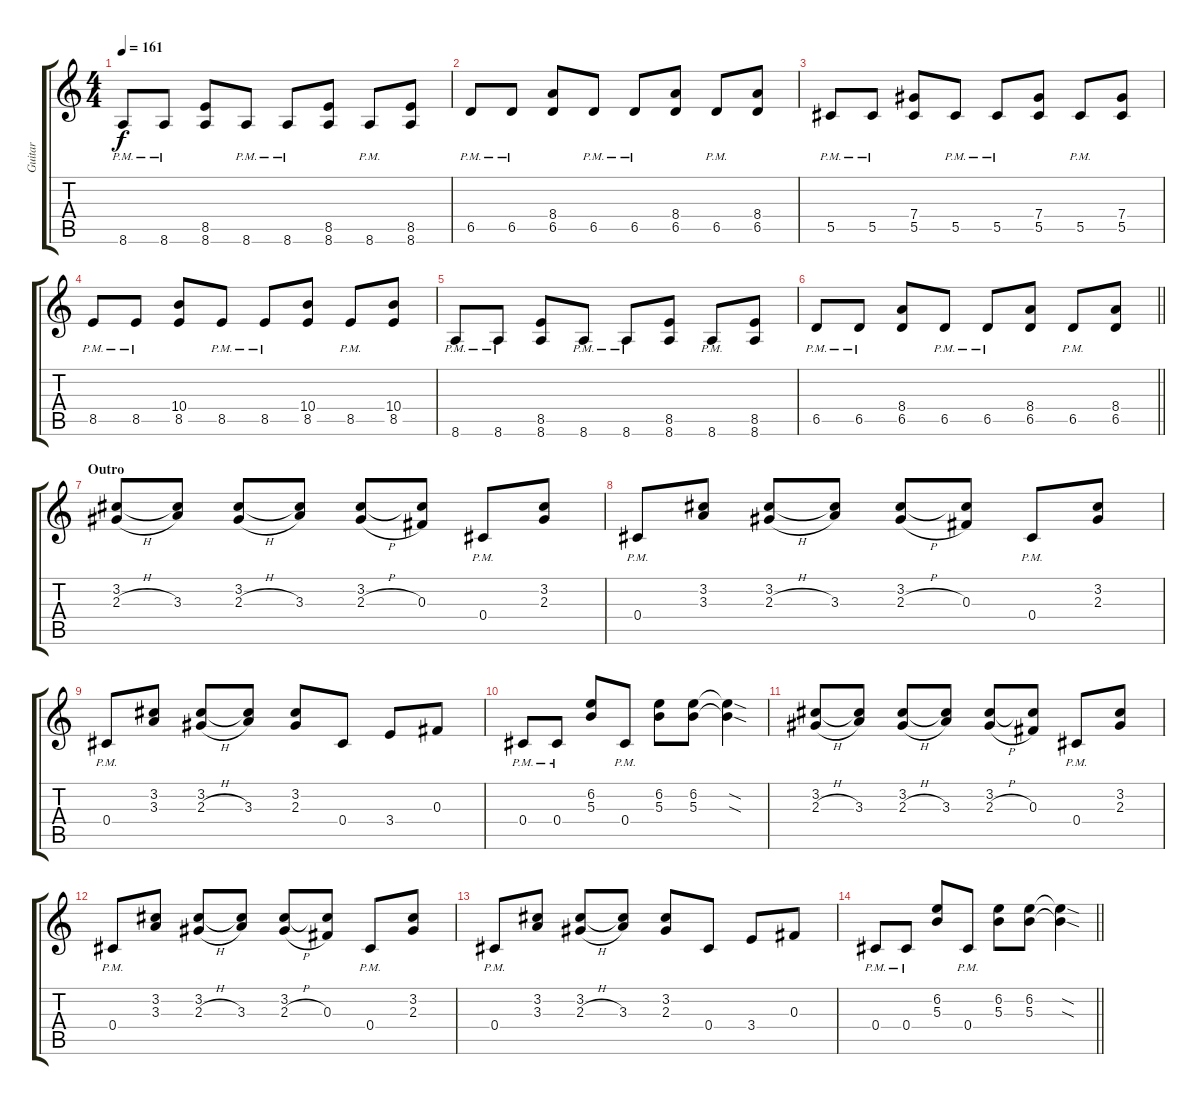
\track ("Guitar" "Guitar") {instrument distortionguitar}
\staff {score tabs}
\tuning (Eb4 Bb3 Gb3 Db3 Ab2 Db2) {hide}
\ts (4 4)
\tempo 161
\clef g2
\ks c
8.6{pm}.8{dy f} 8.6{pm}.8 (8.5 8.6).8 8.6{pm}.8 8.6{pm}.8 (8.5 8.6).8 8.6{pm}.8 (8.5 8.6).8 |
6.5{pm}.8 6.5{pm}.8 (8.4 6.5).8 6.5{pm}.8 6.5{pm}.8 (8.4 6.5).8 6.5{pm}.8 (8.4 6.5).8 |
5.5{pm}.8 5.5{pm}.8 (7.4 5.5).8 5.5{pm}.8 5.5{pm}.8 (7.4 5.5).8 5.5{pm}.8 (7.4 5.5).8 |
8.5{pm}.8 8.5{pm}.8 (10.4 8.5).8 8.5{pm}.8 8.5{pm}.8 (10.4 8.5).8 8.5{pm}.8 (10.4 8.5).8 |
8.6{pm}.8 8.6{pm}.8 (8.5 8.6).8 8.6{pm}.8 8.6{pm}.8 (8.5 8.6).8 8.6{pm}.8 (8.5 8.6).8 |
\barLineRight lightlight
6.5{pm}.8 6.5{pm}.8 (8.4 6.5).8 6.5{pm}.8 6.5{pm}.8 (8.4 6.5).8 6.5{pm}.8 (8.4 6.5).8 |
\section ("" "Outro")
(3.2 2.3{h}).8 (3.2{t} 3.3).8 (3.2 2.3{h}).8 (3.2{t} 3.3).8 (3.2 2.3{h}).8 (3.2{t} 0.3).8 0.4{pm}.8 (3.2 2.3).8 |
0.4{pm}.8 (3.2 3.3).8 (3.2 2.3{h}).8 (3.2{t} 3.3).8 (3.2 2.3{h}).8 (3.2{t} 0.3).8 0.4{pm}.8 (3.2 2.3).8 |
0.4{pm}.8 (3.2 3.3).8 (3.2 2.3{h}).8 (3.2{t} 3.3).8 (3.2 2.3).8 0.4.8 3.4.8 0.3.8 |
0.4{pm}.8 0.4{pm}.8 (6.2 5.3).8 0.4{pm}.8 (6.2 5.3).8 (6.2 5.3).8 (6.2{sod t} 5.3{sod t}).4 |
(3.2 2.3{h}).8 (3.2{t} 3.3).8 (3.2 2.3{h}).8 (3.2{t} 3.3).8 (3.2 2.3{h}).8 (3.2{t} 0.3).8 0.4{pm}.8 (3.2 2.3).8 |
0.4{pm}.8 (3.2 3.3).8 (3.2 2.3{h}).8 (3.2{t} 3.3).8 (3.2 2.3{h}).8 (3.2{t} 0.3).8 0.4{pm}.8 (3.2 2.3).8 |
0.4{pm}.8 (3.2 3.3).8 (3.2 2.3{h}).8 (3.2{t} 3.3).8 (3.2 2.3).8 0.4.8 3.4.8 0.3.8 |
\barLineRight lightlight
0.4{pm}.8 0.4{pm}.8 (6.2 5.3).8 0.4{pm}.8 (6.2 5.3).8 (6.2 5.3).8 (6.2{sod t} 5.3{sod t}).4
